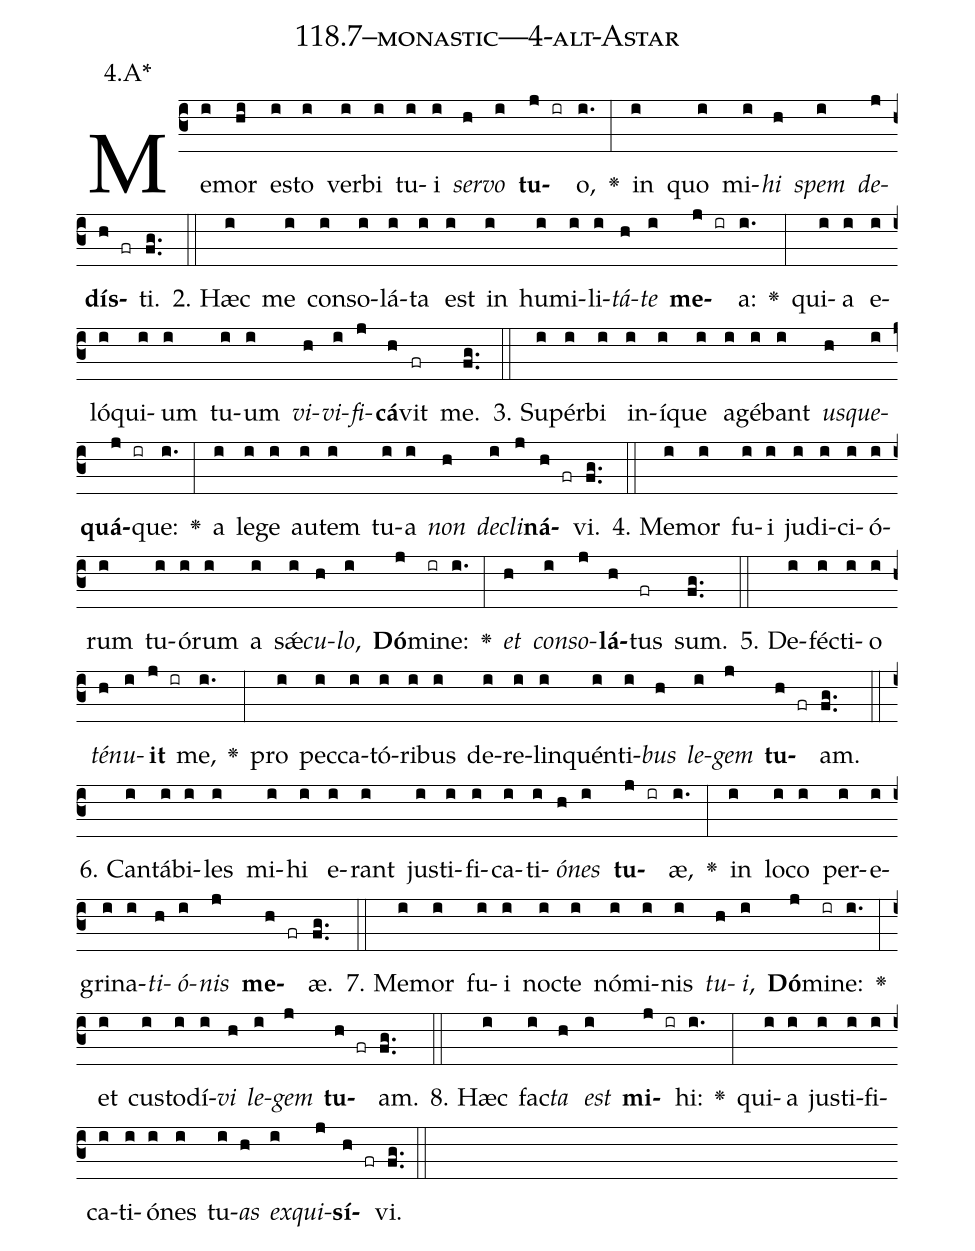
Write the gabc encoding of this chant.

name: 118.7--monastic---4-alt-Astar;
annotation: 4.A*;
%%
(c3)Me(i)mor(hi) es(i)to(i) ver(i)bi(i) tu(i)i(i) <i>ser</i>(h)<i>vo</i>(i) <b>tu</b>(j ir)o,(i.) <v>\greheightstar</v>(:) in(i) quo(i) mi(i)<i>hi</i>(h) <i>spem</i>(i) <i>de</i>(j)<b>dís</b>(h fr)ti.(fg..) (::)
2. Hæc(i) me(i) con(i)so(i)lá(i)ta(i) est(i) in(i) hu(i)mi(i)li(i)<i>tá</i>(h)<i>te</i>(i) <b>me</b>(j ir)a:(i.) <v>\greheightstar</v>(:) qui(i)a(i) e(i)ló(i)qui(i)um(i) tu(i)um(i) <i>vi</i>(h)<i>vi</i>(i)<i>fi</i>(j)<b>cá</b>(h)vit(fr) me.(fg..) (::)
3. Su(i)pér(i)bi(i) in(i)í(i)que(i) a(i)gé(i)bant(i) <i>us</i>(h)<i>que</i>(i)<b>quá</b>(j ir)que:(i.) <v>\greheightstar</v>(:) a(i) le(i)ge(i) au(i)tem(i) tu(i)a(i) <i>non</i>(h) <i>de</i>(i)<i>cli</i>(j)<b>ná</b>(h fr)vi.(fg..) (::)
4. Me(i)mor(i) fu(i)i(i) ju(i)di(i)ci(i)ó(i)rum(i) tu(i)ó(i)rum(i) a(i) sǽ(i)<i>cu</i>(h)<i>lo</i>,(i) <b>Dó</b>(j)mi(ir)ne:(i.) <v>\greheightstar</v>(:) <i>et</i>(h) <i>con</i>(i)<i>so</i>(j)<b>lá</b>(h)tus(fr) sum.(fg..) (::)
5. De(i)féc(i)ti(i)o(i) <i>té</i>(h)<i>nu</i>(i)<b>it</b>(j ir) me,(i.) <v>\greheightstar</v>(:) pro(i) pec(i)ca(i)tó(i)ri(i)bus(i) de(i)re(i)lin(i)quén(i)ti(i)<i>bus</i>(h) <i>le</i>(i)<i>gem</i>(j) <b>tu</b>(h fr)am.(fg..) (::)
6. Can(i)tá(i)bi(i)les(i) mi(i)hi(i) e(i)rant(i) jus(i)ti(i)fi(i)ca(i)ti(i)<i>ó</i>(h)<i>nes</i>(i) <b>tu</b>(j ir)æ,(i.) <v>\greheightstar</v>(:) in(i) lo(i)co(i) per(i)e(i)gri(i)na(i)<i>ti</i>(h)<i>ó</i>(i)<i>nis</i>(j) <b>me</b>(h fr)æ.(fg..) (::)
7. Me(i)mor(i) fu(i)i(i) noc(i)te(i) nó(i)mi(i)nis(i) <i>tu</i>(h)<i>i</i>,(i) <b>Dó</b>(j)mi(ir)ne:(i.) <v>\greheightstar</v>(:) et(i) cus(i)to(i)dí(i)<i>vi</i>(h) <i>le</i>(i)<i>gem</i>(j) <b>tu</b>(h fr)am.(fg..) (::)
8. Hæc(i) fac(i)<i>ta</i>(h) <i>est</i>(i) <b>mi</b>(j ir)hi:(i.) <v>\greheightstar</v>(:) qui(i)a(i) jus(i)ti(i)fi(i)ca(i)ti(i)ó(i)nes(i) tu(i)<i>as</i>(h) <i>ex</i>(i)<i>qui</i>(j)<b>sí</b>(h fr)vi.(fg..) (::)
